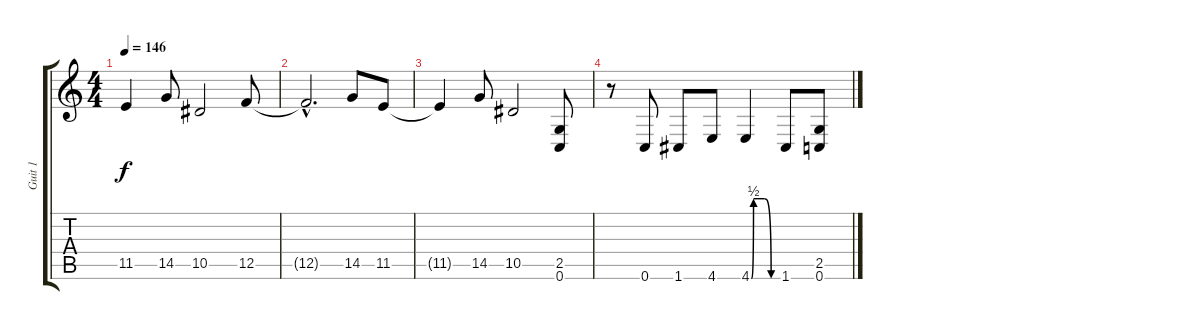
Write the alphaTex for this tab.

\track ("Guit 1" "Guit 1") {instrument distortionguitar}
\staff {score tabs}
\tuning (C4 G3 Eb3 Bb2 F2 C2) {hide}
\ts (4 4)
\tempo 146
\clef g2
\ks c
11.5{t}.4{dy f} 14.5.8 10.5.2 12.5.8 |
12.5{hac t}.2{d} 14.5.8 11.5.8 |
11.5{t}.4 14.5.8 10.5.2 (2.5 0.6).8 |
r.8 0.6.8 1.6.8 4.6.8 4.6{be (custom 0 0 5 2 15 2 30 2 45 0 60 0)}.4 1.6.8 (2.5 0.6).8
